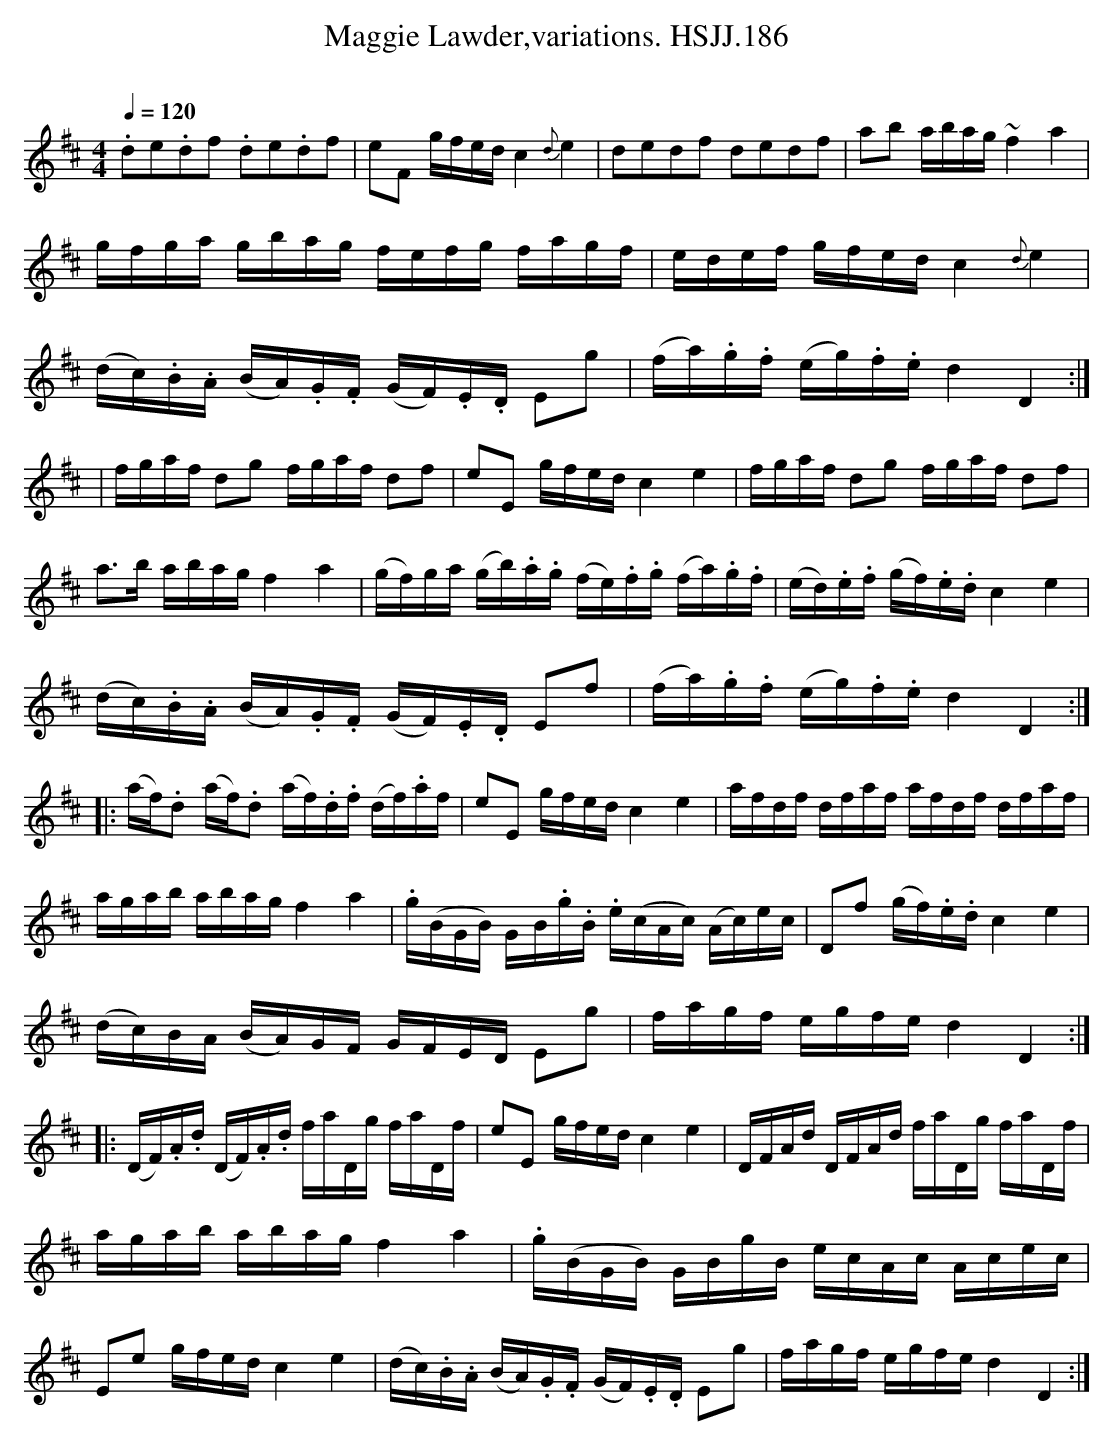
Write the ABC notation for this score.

X:1
T:Maggie Lawder,variations. HSJJ.186
M:4/4
L:1/8
Q:1/4=120
O:
K:D
.de.df .de.df|eF g/f/e/d/ c2{d}e2|dedf dedf|ab a/b/a/g/~f2a2|
g/f/g/a/ g/b/a/g/ f/e/f/g/ f/a/g/f/|e/d/e/f/ g/f/e/d/c2{d}e2|
(d/c/).B/.A/ (B/A/).G/.F/ (G/F/).E/.D/ Eg|\
(f/a/).g/.f/ (e/g/).f/.e/d2D2:|
|f/g/a/f/ dg f/g/a/f/ df|eE g/f/e/d/c2e2|f/g/a/f/ dg f/g/a/f/ df|
a>b a/b/a/g/ f2a2|(g/f/)g/a/ (g/b/).a/.g/ (f/e/).f/.g/ (f/a/).g/.f/|\
(e/d/).e/.f/ (g/f/).e/.d/c2e2|
(d/c/).B/.A/ (B/A/).G/.F/ (G/F/).E/.D/ Ef|\
(f/a/).g/.f/ (e/g/).f/.e/d2D2:|
|:(a/f/).d (a/f/).d (a/f/).d/.f/ (d/f/).a/f/|eE g/f/e/d/c2e2|\
a/f/d/f/ d/f/a/f/ a/f/d/f/ d/f/a/f/|
a/g/a/b/ a/b/a/g/f2a2|\
.g/(B/G/B/) G/-B/.g/.B/ .e/(c/A/c/) (A/c/)e/c/|Df (g/f/).e/.d/c2e2|
(d/c/)B/A/ (B/A/)G/F/ G/F/E/D/ Eg|f/a/g/f/ e/g/f/e/d2D2:|
|:(D/F/).A/.d/ (D/F/).A/.d/ f/a/D/g/ f/a/D/f/|\
eE g/f/e/d/c2e2|D/F/A/d/ D/F/A/d/ f/a/D/g/ f/a/D/f/|
a/g/a/b/ a/b/a/g/f2a2|\
.g/(B/G/B/) G/B/g/B/ e/c/A/c/ A/c/e/c/|
Ee g/f/e/d/c2e2|(d/c/).B/.A/ (B/A/).G/.F/ (G/F/).E/.D/ Eg|\
f/a/g/f/ e/g/f/e/d2D2:|
